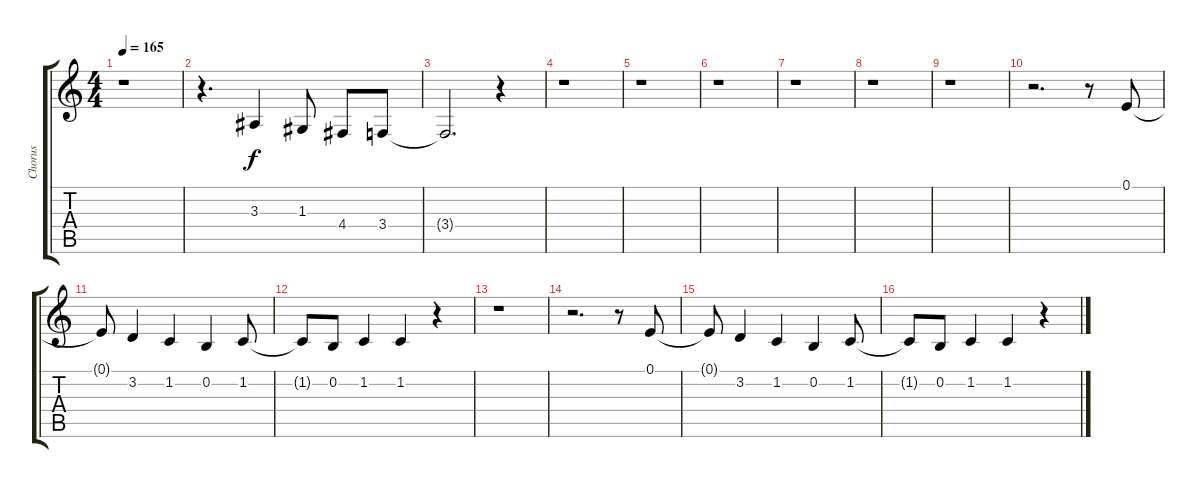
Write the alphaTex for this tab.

\track ("Chorus" "Chorus") {instrument vibraphone}
\staff {score tabs}
\tuning (E4 B3 G3 D3 A2 E2) {hide}
\ts (4 4)
\tempo 165
\clef g2
\ks c
r.1{dy f} |
r.4{d} 3.3.4 1.3.8 4.4.8 3.4.8 |
3.4{t}.2{d} r.4 |
r.1 |
r.1 |
r.1 |
r.1 |
r.1 |
r.1 |
r.2{d} r.8 0.1.8 |
0.1{t}.8 3.2.4 1.2.4 0.2.4 1.2.8 |
1.2{t}.8 0.2.8 1.2.4 1.2.4 r.4 |
r.1 |
r.2{d} r.8 0.1.8 |
0.1{t}.8 3.2.4 1.2.4 0.2.4 1.2.8 |
1.2{t}.8 0.2.8 1.2.4 1.2.4 r.4
